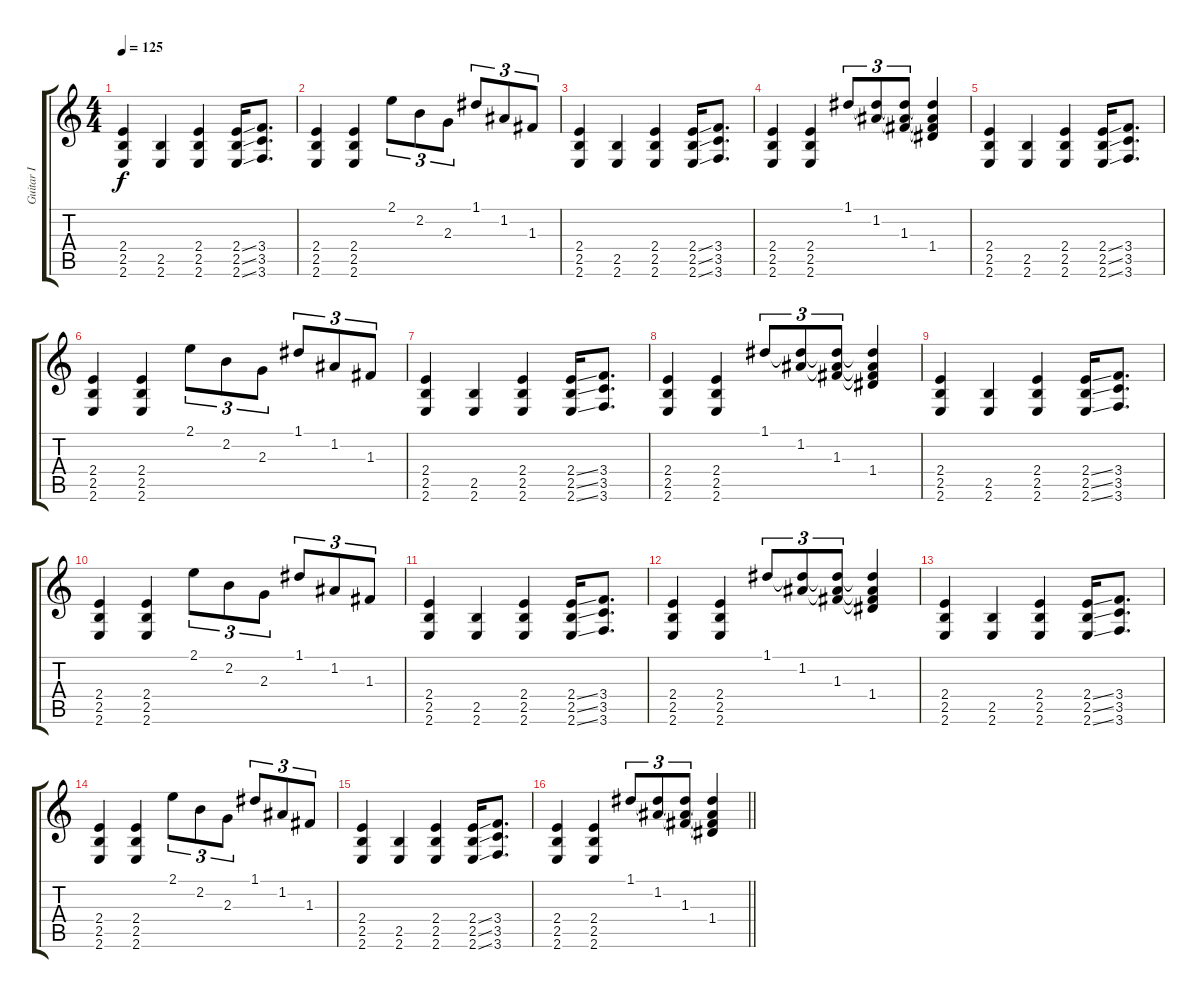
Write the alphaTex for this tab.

\track ("Guitar I" "Guitar I") {instrument distortionguitar}
\staff {score tabs}
\tuning (D4 A3 F3 D3 A2 D2) {hide}
\ts (4 4)
\tempo 125
\clef g2
\ks c
(2.4 2.5 2.6).4{dy f instrument distortionguitar} (2.5 2.6).4 (2.4 2.5 2.6).4 (2.4{ss} 2.5{ss} 2.6{ss}).16 (3.4 3.5 3.6).8{d} |
(2.4 2.5 2.6).4 (2.4 2.5 2.6).4 2.1.8{tu (3 2)} 2.2.8{tu (3 2)} 2.3.8{tu (3 2)} 1.1.8{tu (3 2)} 1.2.8{tu (3 2)} 1.3.8{tu (3 2)} |
(2.4 2.5 2.6).4 (2.5 2.6).4 (2.4 2.5 2.6).4 (2.4{ss} 2.5{ss} 2.6{ss}).16 (3.4 3.5 3.6).8{d} |
(2.4 2.5 2.6).4 (2.4 2.5 2.6).4 1.1.8{tu (3 2)} (1.1{t} 1.2).8{tu (3 2)} (1.1{t} 1.2{t} 1.3).8{tu (3 2)} (1.1{t} 1.2{t} 1.3{t} 1.4).4 |
(2.4 2.5 2.6).4 (2.5 2.6).4 (2.4 2.5 2.6).4 (2.4{ss} 2.5{ss} 2.6{ss}).16 (3.4 3.5 3.6).8{d} |
(2.4 2.5 2.6).4 (2.4 2.5 2.6).4 2.1.8{tu (3 2)} 2.2.8{tu (3 2)} 2.3.8{tu (3 2)} 1.1.8{tu (3 2)} 1.2.8{tu (3 2)} 1.3.8{tu (3 2)} |
(2.4 2.5 2.6).4 (2.5 2.6).4 (2.4 2.5 2.6).4 (2.4{ss} 2.5{ss} 2.6{ss}).16 (3.4 3.5 3.6).8{d} |
(2.4 2.5 2.6).4 (2.4 2.5 2.6).4 1.1.8{tu (3 2)} (1.1{t} 1.2).8{tu (3 2)} (1.1{t} 1.2{t} 1.3).8{tu (3 2)} (1.1{t} 1.2{t} 1.3{t} 1.4).4 |
(2.4 2.5 2.6).4 (2.5 2.6).4 (2.4 2.5 2.6).4 (2.4{ss} 2.5{ss} 2.6{ss}).16 (3.4 3.5 3.6).8{d} |
(2.4 2.5 2.6).4 (2.4 2.5 2.6).4 2.1.8{tu (3 2)} 2.2.8{tu (3 2)} 2.3.8{tu (3 2)} 1.1.8{tu (3 2)} 1.2.8{tu (3 2)} 1.3.8{tu (3 2)} |
(2.4 2.5 2.6).4 (2.5 2.6).4 (2.4 2.5 2.6).4 (2.4{ss} 2.5{ss} 2.6{ss}).16 (3.4 3.5 3.6).8{d} |
(2.4 2.5 2.6).4 (2.4 2.5 2.6).4 1.1.8{tu (3 2)} (1.1{t} 1.2).8{tu (3 2)} (1.1{t} 1.2{t} 1.3).8{tu (3 2)} (1.1{t} 1.2{t} 1.3{t} 1.4).4 |
(2.4 2.5 2.6).4 (2.5 2.6).4 (2.4 2.5 2.6).4 (2.4{ss} 2.5{ss} 2.6{ss}).16 (3.4 3.5 3.6).8{d} |
(2.4 2.5 2.6).4 (2.4 2.5 2.6).4 2.1.8{tu (3 2)} 2.2.8{tu (3 2)} 2.3.8{tu (3 2)} 1.1.8{tu (3 2)} 1.2.8{tu (3 2)} 1.3.8{tu (3 2)} |
(2.4 2.5 2.6).4 (2.5 2.6).4 (2.4 2.5 2.6).4 (2.4{ss} 2.5{ss} 2.6{ss}).16 (3.4 3.5 3.6).8{d} |
\barLineRight lightlight
(2.4 2.5 2.6).4 (2.4 2.5 2.6).4 1.1.8{tu (3 2)} (1.1{t} 1.2).8{tu (3 2)} (1.1{t} 1.2{t} 1.3).8{tu (3 2)} (1.1{t} 1.2{t} 1.3{t} 1.4).4
